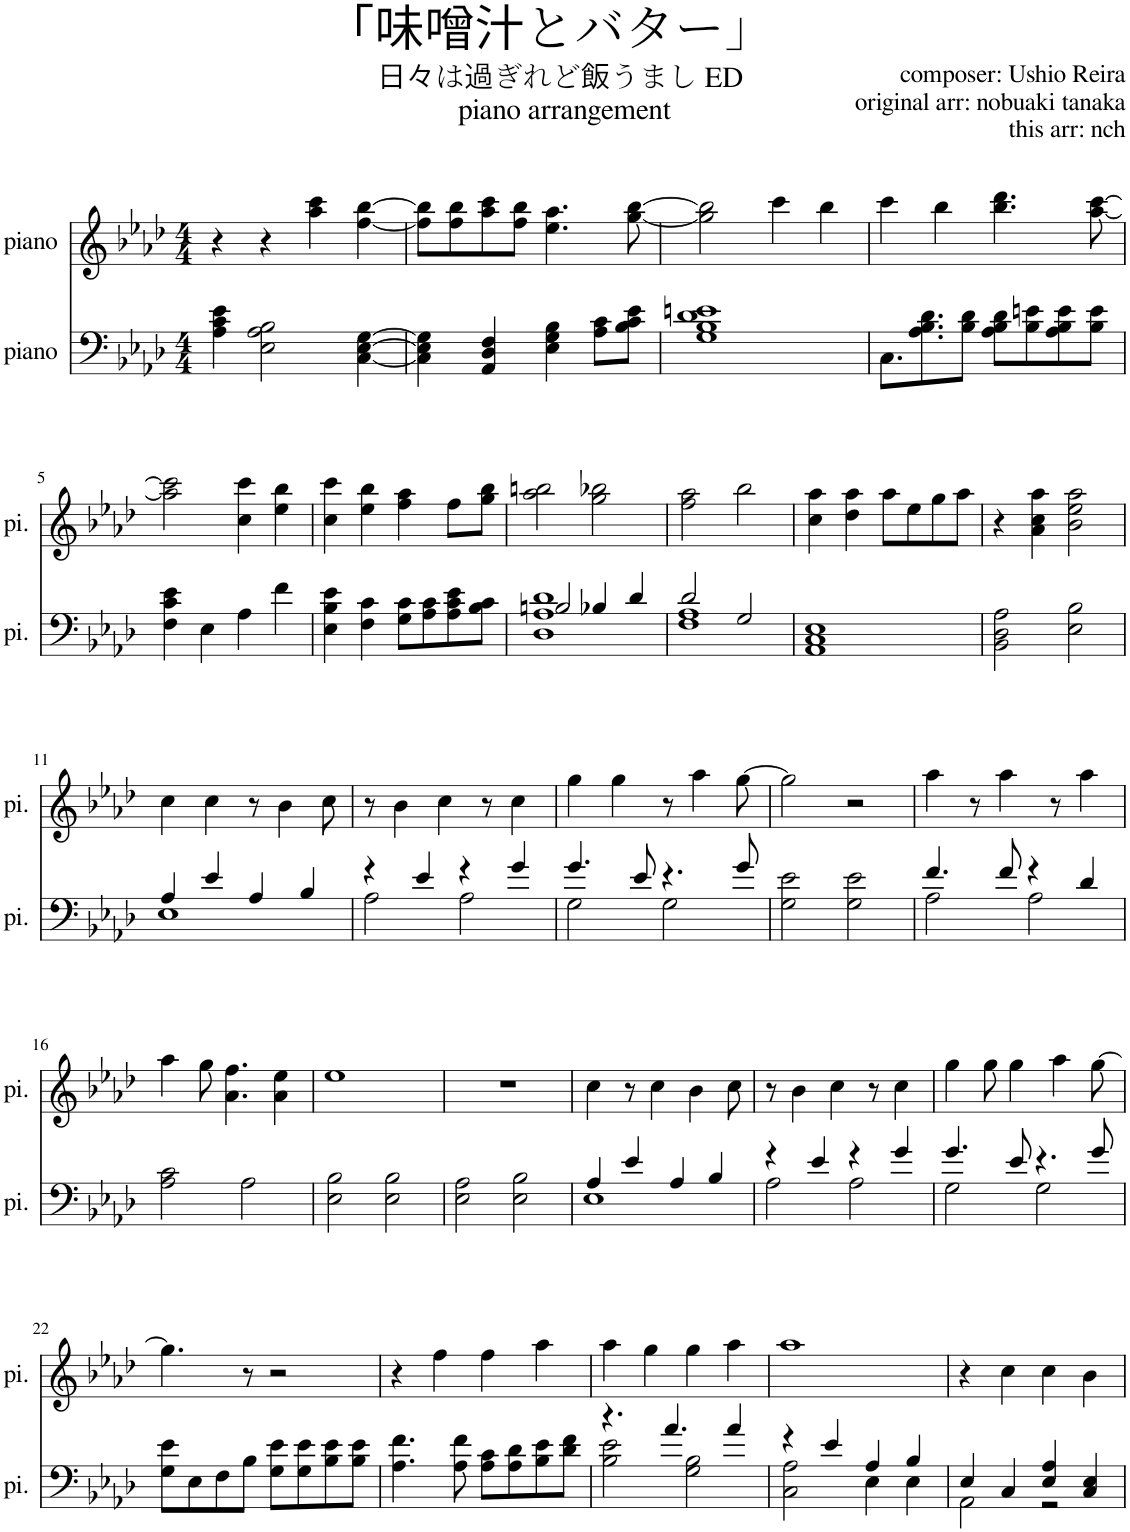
**kern	**kern
*part2	*part1
*staff2	*staff1
*I"piano	*I"piano
*I'pi.	*I'pi.
*clefF4	*clefG2
*k[b-e-a-d-]	*k[b-e-a-d-]
*M4/4	*M4/4
=1	=1
4A-\ 4c\ 4e-\	4r
2E-\ 2A-\ 2B-\	4r
.	4aa-\ 4ccc\
[4C\ [4E-\ [4G\	[4ff\ [4bb-\
=2	=2
4C\] 4E-\] 4G\]	8ff\] 8bb-\]L
.	8ff\ 8bb-\
4AA-/ 4D-/ 4F/	8aa-\ 8ccc\
.	8ff\ 8bb-\J
4E-\ 4G\ 4B-\	4.ee-\ 4.aa-\
8A-\ 8c\L	.
8B-\ 8c\ 8e-\J	[8gg\ [8bb-\
=3	=3
1G 1B- 1d- 1en	2gg\] 2bb-\]
.	4ccc\
.	4bb-\
=4	=4
8.C\L	4ccc\
8.A-\ 8.B-\ 8.d-\	.
.	4bb-\
8B-\ 8d-\J	.
8A-\ 8B-\ 8d-\L	4.bb-\ 4.ddd-\
8B-\ 8en\	.
8A-\ 8B-\ 8e\	.
8B-\ 8e\J	[8aa-\ [8ccc\
!!LO:LB:g=z
=5	=5
4F\ 4c\ 4e-\	2aa-\] 2ccc\]
4E-\	.
4A-\	4cc\ 4ccc\
4f\	4ee-\ 4bb-\
=6	=6
4E-\ 4B-\ 4e-\	4cc\ 4ccc\
4F\ 4c\	4ee-\ 4bb-\
8G\ 8c\L	4ff\ 4aa-\
8A-\ 8c\	.
8A-\ 8c\ 8e-\	8ff\L
8B-\ 8c\J	8gg\ 8bb-\J
=7	=7
*^	*
2Bn/	1D- 1A- 1d-	2aa-\ 2bbn\
4B-X/	.	2gg\ 2bb-X\
4d-/	.	.
=8	=8	=8
2d-/	1F 1A-	2ff\ 2aa-\
2G/	.	2bb-\
*v	*v	*
=9	=9
1AA- 1C 1E-	4cc\ 4aa-\
.	4dd-\ 4aa-\
.	8aa-\L
.	8ee-\
.	8gg\
.	8aa-\J
=10	=10
2BB-\ 2D-\ 2A-\	4r
.	4a-\ 4cc\ 4aa-\
2E-\ 2B-\	2b-\ 2ee-\ 2aa-\
!!LO:LB:g=z
=11	=11
*^	*
4A-/	1E-	4cc\
4e-/	.	4cc\
4A-/	.	8r
.	.	4b-\
4B-/	.	.
.	.	8cc\
=12	=12	=12
4r	2A-\	8r
.	.	4b-\
4e-/	.	.
.	.	4cc\
4r	2A-\	.
.	.	8r
4g/	.	4cc\
=13	=13	=13
4.g/	2G\	4gg\
.	.	4gg\
8e-/	.	.
4.r	2G\	8r
.	.	4aa-\
8g/	.	[8gg\
*v	*v	*
=14	=14
2G\ 2e-\	2gg\]
2G\ 2e-\	2r
=15	=15
*^	*
4.f/	2A-\	4aa-\
.	.	8r
8f/	.	4aa-\
4r	2A-\	.
.	.	8r
4d-/	.	4aa-\
*v	*v	*
!!LO:LB:g=z
=16	=16
2A-\ 2c\	4aa-\
.	8gg\
.	4.a-\ 4.ff\
2A-\	.
.	4a-\ 4ee-\
=17	=17
2E-\ 2B-\	1ee-
2E-\ 2B-\	.
=18	=18
2E-\ 2A-\	1r
2E-\ 2B-\	.
=19	=19
*^	*
4A-/	1E-	4cc\
4e-/	.	8r
.	.	4cc\
4A-/	.	.
.	.	4b-\
4B-/	.	.
.	.	8cc\
=20	=20	=20
4r	2A-\	8r
.	.	4b-\
4e-/	.	.
.	.	4cc\
4r	2A-\	.
.	.	8r
4g/	.	4cc\
=21	=21	=21
4.g/	2G\	4gg\
.	.	8gg\
8e-/	.	4gg\
4.r	2G\	.
.	.	4aa-\
8g/	.	[8gg\
*v	*v	*
!!LO:LB:g=z
=22	=22
8G\ 8e-\L	4.gg\]
8E-\	.
8F\	.
8B-\J	8r
8G\ 8e-\L	2r
8G\ 8e-\	.
8B-\ 8e-\	.
8B-\ 8e-\J	.
=23	=23
4.A-\ 4.f\	4r
.	4ff\
8A-\ 8f\	.
8A-\ 8c\L	4ff\
8A-\ 8d-\	.
8B-\ 8e-\	4aa-\
8d-\ 8f\J	.
=24	=24
*^	*
4.r	2B-\ 2e-\	4aa-\
.	.	4gg\
4.a-/	.	.
.	2G\ 2B-\	4gg\
4a-/	.	4aa-\
=25	=25	=25
4r	2C\ 2A-\	1aa-
4e-/	.	.
4A-/	4E-\	.
4B-/	4E-\	.
=26	=26	=26
4E-/	2AA-\	4r
4C/	.	4cc\
4E-/ 4A-/	2r	4cc\
4C/ 4E-/	.	4b-\
*v	*v	*
=	=
*-	*-
